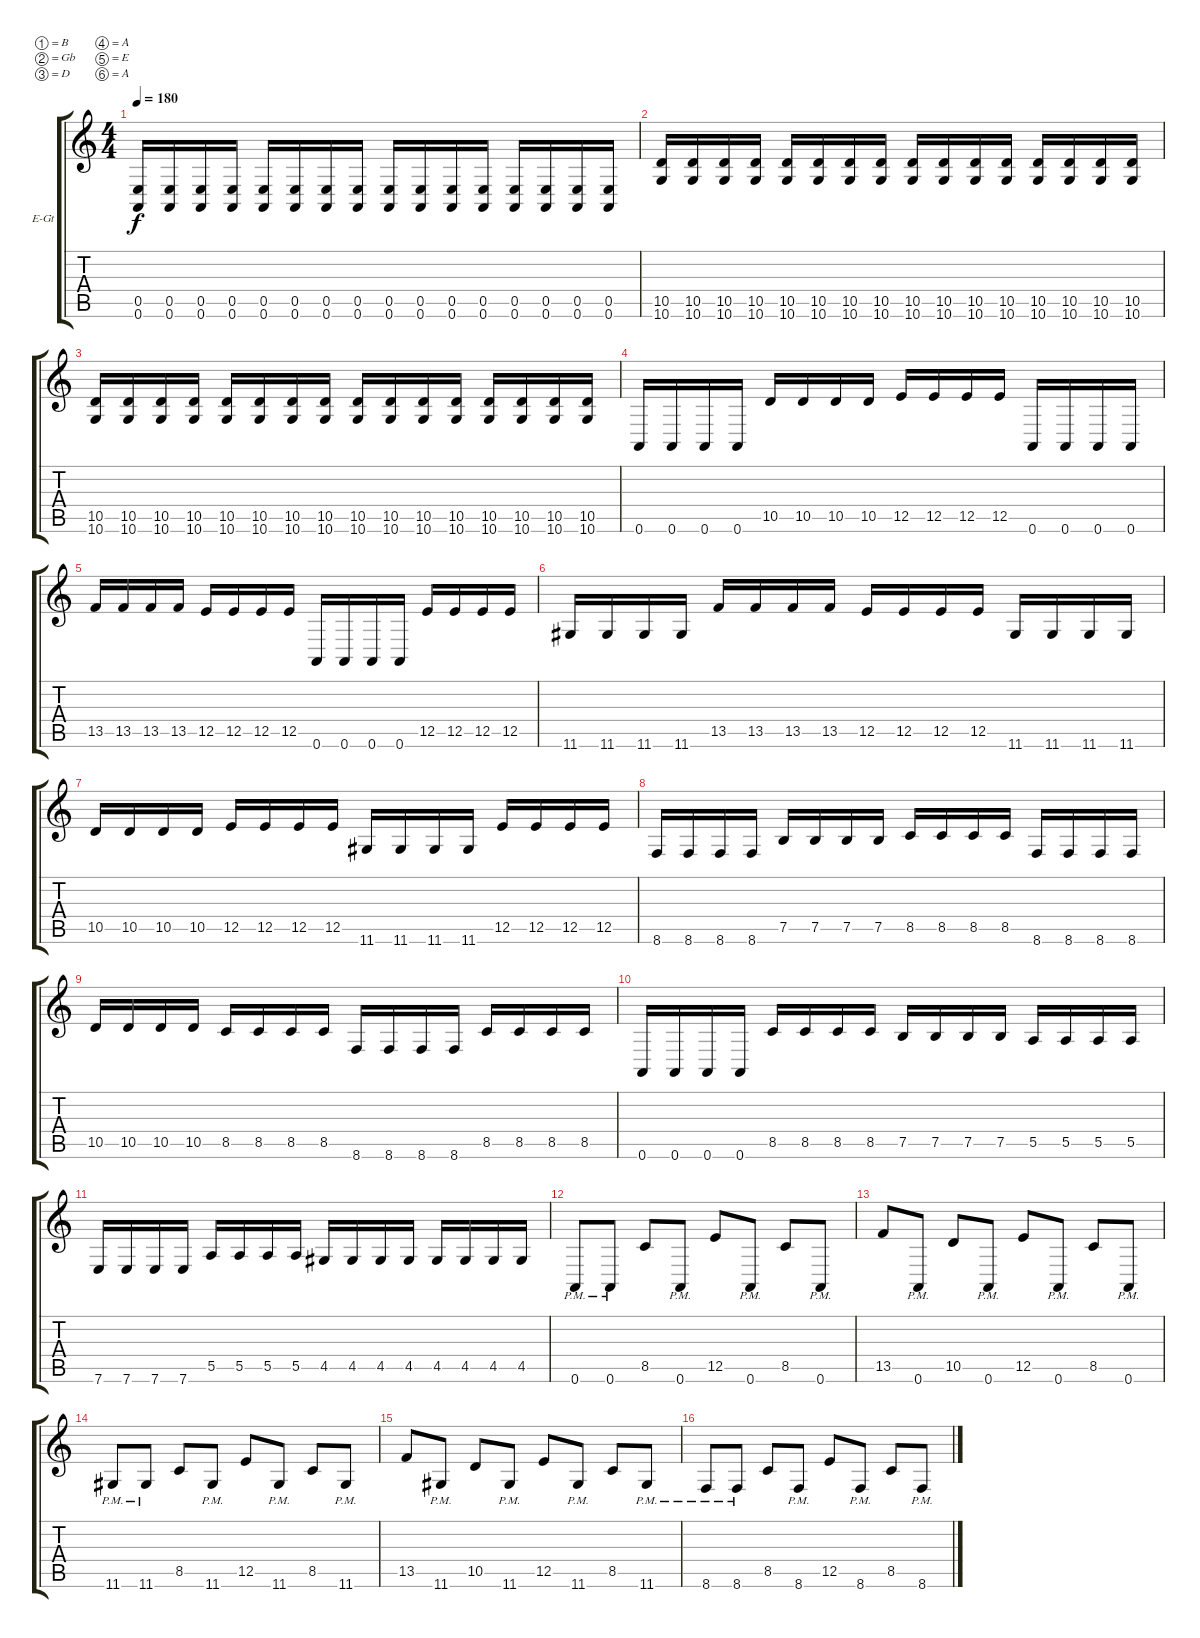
\bracketExtendMode groupsimilarinstruments
\firstSystemTrackNameOrientation horizontal
\otherSystemsTrackNameOrientation horizontal
\track ("Git 1" "E-Gt") {instrument distortionguitar}
\staff {score tabs}
\tuning (B3 Gb3 D3 A2 E2 A1)
\ts (4 4)
\tempo 180
\clef g2
\ks c
(0.5 0.6).16{dy f} (0.5 0.6).16 (0.5 0.6).16 (0.5 0.6).16 (0.5 0.6).16 (0.5 0.6).16 (0.5 0.6).16 (0.5 0.6).16 (0.5 0.6).16 (0.5 0.6).16 (0.5 0.6).16 (0.5 0.6).16 (0.5 0.6).16 (0.5 0.6).16 (0.5 0.6).16 (0.5 0.6).16 |
(10.5 10.6).16 (10.5 10.6).16 (10.5 10.6).16 (10.5 10.6).16 (10.5 10.6).16 (10.5 10.6).16 (10.5 10.6).16 (10.5 10.6).16 (10.5 10.6).16 (10.5 10.6).16 (10.5 10.6).16 (10.5 10.6).16 (10.5 10.6).16 (10.5 10.6).16 (10.5 10.6).16 (10.5 10.6).16 |
(10.5 10.6).16 (10.5 10.6).16 (10.5 10.6).16 (10.5 10.6).16 (10.5 10.6).16 (10.5 10.6).16 (10.5 10.6).16 (10.5 10.6).16 (10.5 10.6).16 (10.5 10.6).16 (10.5 10.6).16 (10.5 10.6).16 (10.5 10.6).16 (10.5 10.6).16 (10.5 10.6).16 (10.5 10.6).16 |
0.6.16 0.6.16 0.6.16 0.6.16 10.5.16 10.5.16 10.5.16 10.5.16 12.5.16 12.5.16 12.5.16 12.5.16 0.6.16 0.6.16 0.6.16 0.6.16 |
13.5.16 13.5.16 13.5.16 13.5.16 12.5.16 12.5.16 12.5.16 12.5.16 0.6.16 0.6.16 0.6.16 0.6.16 12.5.16 12.5.16 12.5.16 12.5.16 |
11.6.16 11.6.16 11.6.16 11.6.16 13.5.16 13.5.16 13.5.16 13.5.16 12.5.16 12.5.16 12.5.16 12.5.16 11.6.16 11.6.16 11.6.16 11.6.16 |
10.5.16 10.5.16 10.5.16 10.5.16 12.5.16 12.5.16 12.5.16 12.5.16 11.6.16 11.6.16 11.6.16 11.6.16 12.5.16 12.5.16 12.5.16 12.5.16 |
8.6.16 8.6.16 8.6.16 8.6.16 7.5.16 7.5.16 7.5.16 7.5.16 8.5.16 8.5.16 8.5.16 8.5.16 8.6.16 8.6.16 8.6.16 8.6.16 |
10.5.16 10.5.16 10.5.16 10.5.16 8.5.16 8.5.16 8.5.16 8.5.16 8.6.16 8.6.16 8.6.16 8.6.16 8.5.16 8.5.16 8.5.16 8.5.16 |
0.6.16 0.6.16 0.6.16 0.6.16 8.5.16 8.5.16 8.5.16 8.5.16 7.5.16 7.5.16 7.5.16 7.5.16 5.5.16 5.5.16 5.5.16 5.5.16 |
7.6.16 7.6.16 7.6.16 7.6.16 5.5.16 5.5.16 5.5.16 5.5.16 4.5.16 4.5.16 4.5.16 4.5.16 4.5.16 4.5.16 4.5.16 4.5.16 |
0.6{pm}.8 0.6{pm}.8 8.5.8 0.6{pm}.8 12.5.8 0.6{pm}.8 8.5.8 0.6{pm}.8 |
13.5.8 0.6{pm}.8 10.5.8 0.6{pm}.8 12.5.8 0.6{pm}.8 8.5.8 0.6{pm}.8 |
11.6{pm}.8 11.6{pm}.8 8.5.8 11.6{pm}.8 12.5.8 11.6{pm}.8 8.5.8 11.6{pm}.8 |
13.5.8 11.6{pm}.8 10.5.8 11.6{pm}.8 12.5.8 11.6{pm}.8 8.5.8 11.6{pm}.8 |
8.6{pm}.8 8.6{pm}.8 8.5.8 8.6{pm}.8 12.5.8 8.6{pm}.8 8.5.8 8.6{pm}.8
